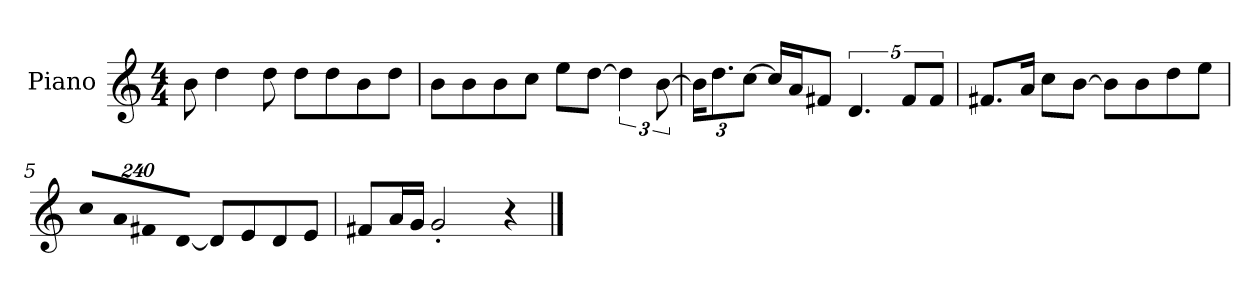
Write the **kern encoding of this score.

**kern
*part1
*staff1
*I"Piano
*I'P-no
*clefG2
*k[]
*M4/4
*MM90
=1
8b\
4dd\
8dd\
8dd\L
8dd\
8b\
8dd\J
=2
8b\L
8b\
8b\
8cc\J
8ee\L
[8dd\J
6dd\]
[12b\
=3
*Xbrackettup
24b\KL]
12.dd\
[12cc\J
16cc/LL]
16a/J
8f#X/J
*brackettup
5.d/
10f#/L
10f#/J
=4
8.f#X/L
16a/Jk
8cc\L
[8b\J
8b\L]
8b\
8dd\
8ee\J
!!LO:LB:g=z
=5
*Xbrackettup
!LO:N:vis=8
960%137cc/L
!LO:N:vis=16
1920%137a/K
!LO:N:vis=8
960%137f#X/
!LO:N:vis=8
[960%137d/J
8d/L]
8e/
8d/
8e/J
=6
8f#X/L
16a/L
16g/JJ
2g'/
4r
==
*-
